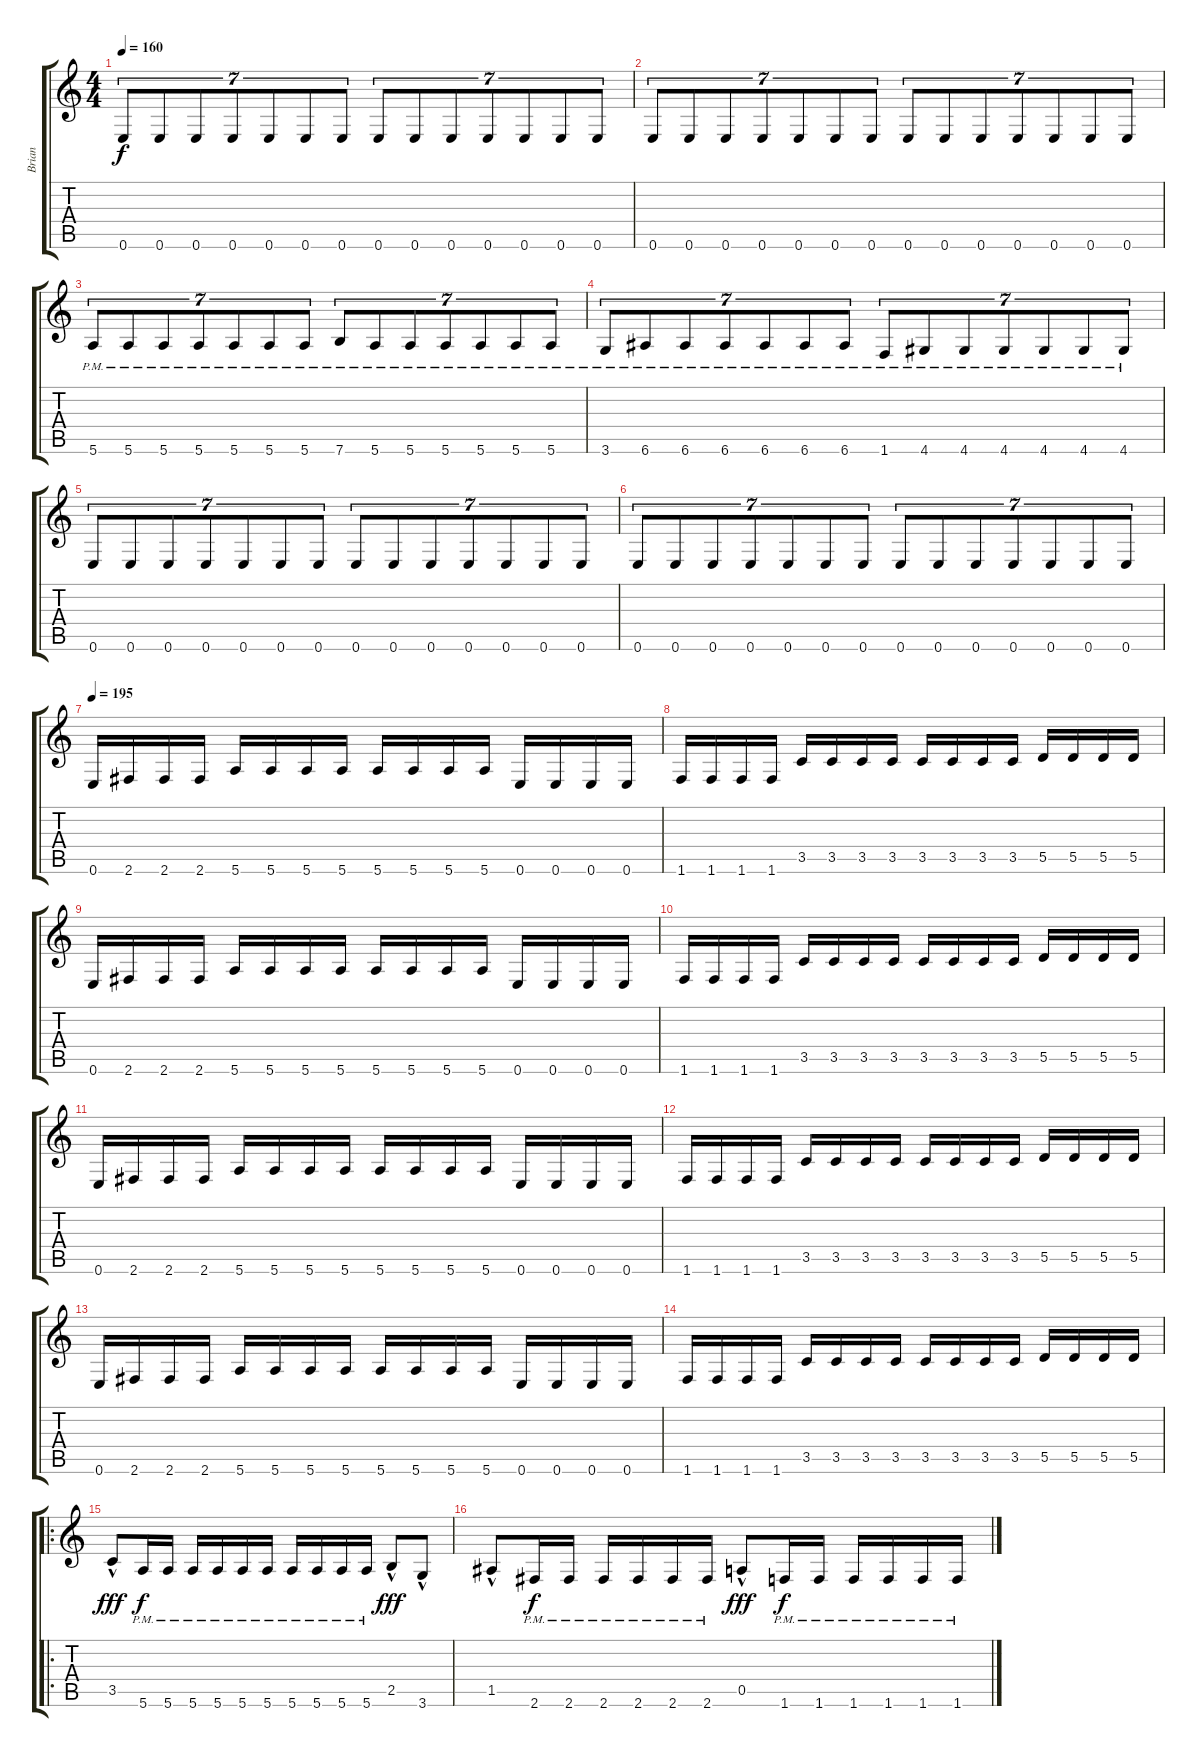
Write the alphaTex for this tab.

\track ("Brian" "Brian") {instrument distortionguitar}
\staff {score tabs}
\tuning (E4 B3 G3 D3 A2 E2) {hide}
\ts (4 4)
\tempo 160
\clef g2
\ks c
0.6.8{tu (7 4) dy f} 0.6.8{tu (7 4)} 0.6.8{tu (7 4)} 0.6.8{tu (7 4)} 0.6.8{tu (7 4)} 0.6.8{tu (7 4)} 0.6.8{tu (7 4)} 0.6.8{tu (7 4)} 0.6.8{tu (7 4)} 0.6.8{tu (7 4)} 0.6.8{tu (7 4)} 0.6.8{tu (7 4)} 0.6.8{tu (7 4)} 0.6.8{tu (7 4)} |
0.6.8{tu (7 4)} 0.6.8{tu (7 4)} 0.6.8{tu (7 4)} 0.6.8{tu (7 4)} 0.6.8{tu (7 4)} 0.6.8{tu (7 4)} 0.6.8{tu (7 4)} 0.6.8{tu (7 4)} 0.6.8{tu (7 4)} 0.6.8{tu (7 4)} 0.6.8{tu (7 4)} 0.6.8{tu (7 4)} 0.6.8{tu (7 4)} 0.6.8{tu (7 4)} |
5.6{pm}.8{tu (7 4)} 5.6{pm}.8{tu (7 4)} 5.6{pm}.8{tu (7 4)} 5.6{pm}.8{tu (7 4)} 5.6{pm}.8{tu (7 4)} 5.6{pm}.8{tu (7 4)} 5.6{pm}.8{tu (7 4)} 7.6{pm}.8{tu (7 4)} 5.6{pm}.8{tu (7 4)} 5.6{pm}.8{tu (7 4)} 5.6{pm}.8{tu (7 4)} 5.6{pm}.8{tu (7 4)} 5.6{pm}.8{tu (7 4)} 5.6{pm}.8{tu (7 4)} |
3.6{pm}.8{tu (7 4)} 6.6{pm}.8{tu (7 4)} 6.6{pm}.8{tu (7 4)} 6.6{pm}.8{tu (7 4)} 6.6{pm}.8{tu (7 4)} 6.6{pm}.8{tu (7 4)} 6.6{pm}.8{tu (7 4)} 1.6{pm}.8{tu (7 4)} 4.6{pm}.8{tu (7 4)} 4.6{pm}.8{tu (7 4)} 4.6{pm}.8{tu (7 4)} 4.6{pm}.8{tu (7 4)} 4.6{pm}.8{tu (7 4)} 4.6{pm}.8{tu (7 4)} |
0.6.8{tu (7 4)} 0.6.8{tu (7 4)} 0.6.8{tu (7 4)} 0.6.8{tu (7 4)} 0.6.8{tu (7 4)} 0.6.8{tu (7 4)} 0.6.8{tu (7 4)} 0.6.8{tu (7 4)} 0.6.8{tu (7 4)} 0.6.8{tu (7 4)} 0.6.8{tu (7 4)} 0.6.8{tu (7 4)} 0.6.8{tu (7 4)} 0.6.8{tu (7 4)} |
0.6.8{tu (7 4)} 0.6.8{tu (7 4)} 0.6.8{tu (7 4)} 0.6.8{tu (7 4)} 0.6.8{tu (7 4)} 0.6.8{tu (7 4)} 0.6.8{tu (7 4)} 0.6.8{tu (7 4)} 0.6.8{tu (7 4)} 0.6.8{tu (7 4)} 0.6.8{tu (7 4)} 0.6.8{tu (7 4)} 0.6.8{tu (7 4)} 0.6.8{tu (7 4)} |
\tempo 195
0.6.16 2.6.16 2.6.16 2.6.16 5.6.16 5.6.16 5.6.16 5.6.16 5.6.16 5.6.16 5.6.16 5.6.16 0.6.16 0.6.16 0.6.16 0.6.16 |
1.6.16 1.6.16 1.6.16 1.6.16 3.5.16 3.5.16 3.5.16 3.5.16 3.5.16 3.5.16 3.5.16 3.5.16 5.5.16 5.5.16 5.5.16 5.5.16 |
0.6.16 2.6.16 2.6.16 2.6.16 5.6.16 5.6.16 5.6.16 5.6.16 5.6.16 5.6.16 5.6.16 5.6.16 0.6.16 0.6.16 0.6.16 0.6.16 |
1.6.16 1.6.16 1.6.16 1.6.16 3.5.16 3.5.16 3.5.16 3.5.16 3.5.16 3.5.16 3.5.16 3.5.16 5.5.16 5.5.16 5.5.16 5.5.16 |
0.6.16 2.6.16 2.6.16 2.6.16 5.6.16 5.6.16 5.6.16 5.6.16 5.6.16 5.6.16 5.6.16 5.6.16 0.6.16 0.6.16 0.6.16 0.6.16 |
1.6.16 1.6.16 1.6.16 1.6.16 3.5.16 3.5.16 3.5.16 3.5.16 3.5.16 3.5.16 3.5.16 3.5.16 5.5.16 5.5.16 5.5.16 5.5.16 |
0.6.16 2.6.16 2.6.16 2.6.16 5.6.16 5.6.16 5.6.16 5.6.16 5.6.16 5.6.16 5.6.16 5.6.16 0.6.16 0.6.16 0.6.16 0.6.16 |
1.6.16 1.6.16 1.6.16 1.6.16 3.5.16 3.5.16 3.5.16 3.5.16 3.5.16 3.5.16 3.5.16 3.5.16 5.5.16 5.5.16 5.5.16 5.5.16 |
\ro
3.5{hac}.8{dy fff} 5.6{pm}.16{dy f} 5.6{pm}.16 5.6{pm}.16 5.6{pm}.16 5.6{pm}.16 5.6{pm}.16 5.6{pm}.16 5.6{pm}.16 5.6{pm}.16 5.6{pm}.16 2.5{hac}.8{dy fff} 3.6{hac}.8 |
1.5{hac}.8 2.6{pm}.16{dy f} 2.6{pm}.16 2.6{pm}.16 2.6{pm}.16 2.6{pm}.16 2.6{pm}.16 0.5{hac}.8{dy fff} 1.6{pm}.16{dy f} 1.6{pm}.16 1.6{pm}.16 1.6{pm}.16 1.6{pm}.16 1.6{pm}.16
